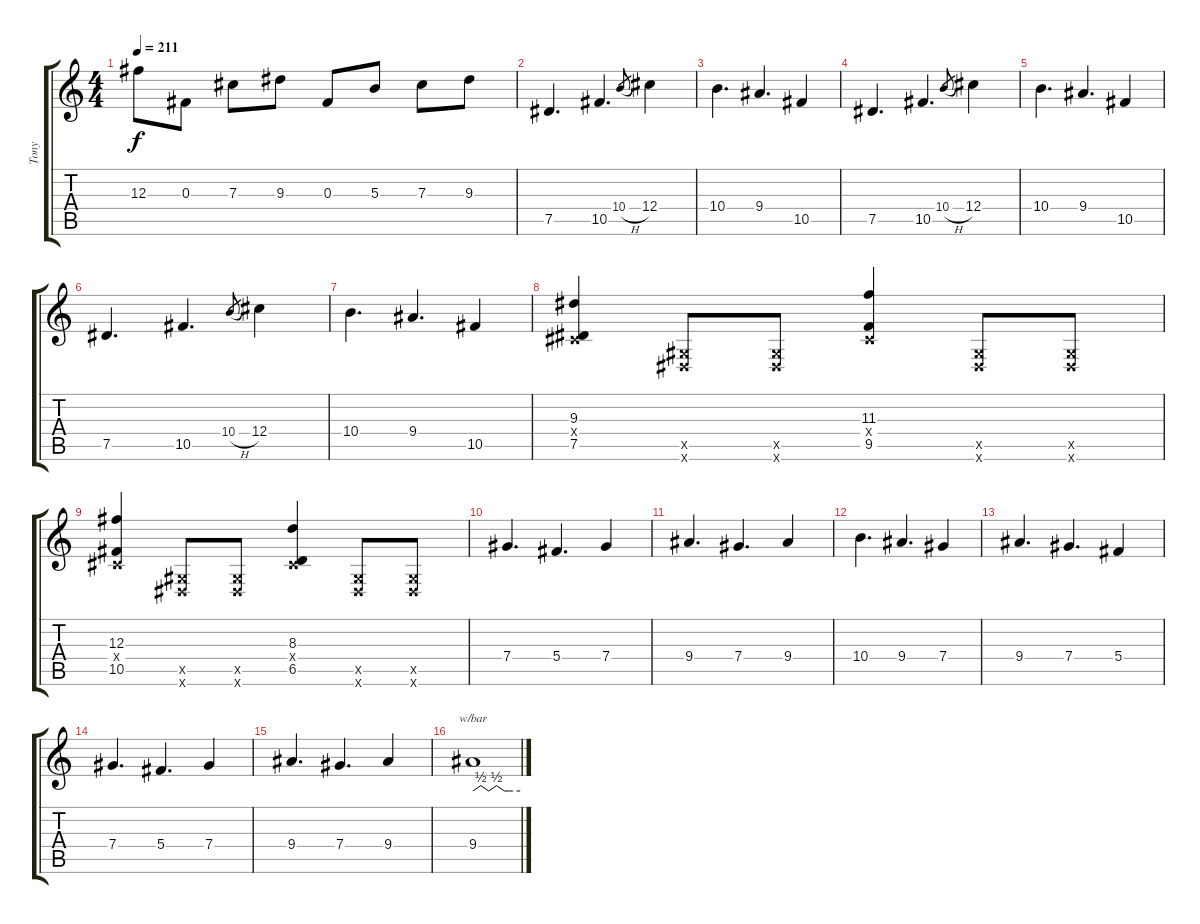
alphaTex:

\track ("Tony" "Tony") {instrument distortionguitar}
\staff {score tabs}
\tuning (Eb4 Bb3 Gb3 Db3 Ab2 Eb2) {hide}
\ts (4 4)
\tempo 211
\clef g2
\ks c
12.3.8{dy f} 0.3.8 7.3.8 9.3.8 0.3.8 5.3.8 7.3.8 9.3.8 |
7.5.4{d} 10.5.4{d} 10.4{h}.8{gr} 12.4.4 |
10.4.4{d} 9.4.4{d} 10.5.4 |
7.5.4{d} 10.5.4{d} 10.4{h}.8{gr} 12.4.4 |
10.4.4{d} 9.4.4{d} 10.5.4 |
7.5.4{d} 10.5.4{d} 10.4{h}.8{gr} 12.4.4 |
10.4.4{d} 9.4.4{d} 10.5.4 |
(9.3 0.4{x} 7.5).4 (0.5{x} 0.6{x}).8 (0.5{x} 0.6{x}).8 (11.3 0.4{x} 9.5).4 (0.5{x} 0.6{x}).8 (0.5{x} 0.6{x}).8 |
(12.3 0.4{x} 10.5).4 (0.5{x} 0.6{x}).8 (0.5{x} 0.6{x}).8 (8.3 0.4{x} 6.5).4 (0.5{x} 0.6{x}).8 (0.5{x} 0.6{x}).8 |
7.4.4{d} 5.4.4{d} 7.4.4 |
9.4.4{d} 7.4.4{d} 9.4.4 |
10.4.4{d} 9.4.4{d} 7.4.4 |
9.4.4{d} 7.4.4{d} 5.4.4 |
7.4.4{d} 5.4.4{d} 7.4.4 |
9.4.4{d} 7.4.4{d} 9.4.4 |
9.4.1{tbe (custom default 0 0 10 2 20 0 30 2 40 0 46 0 60 0)}
